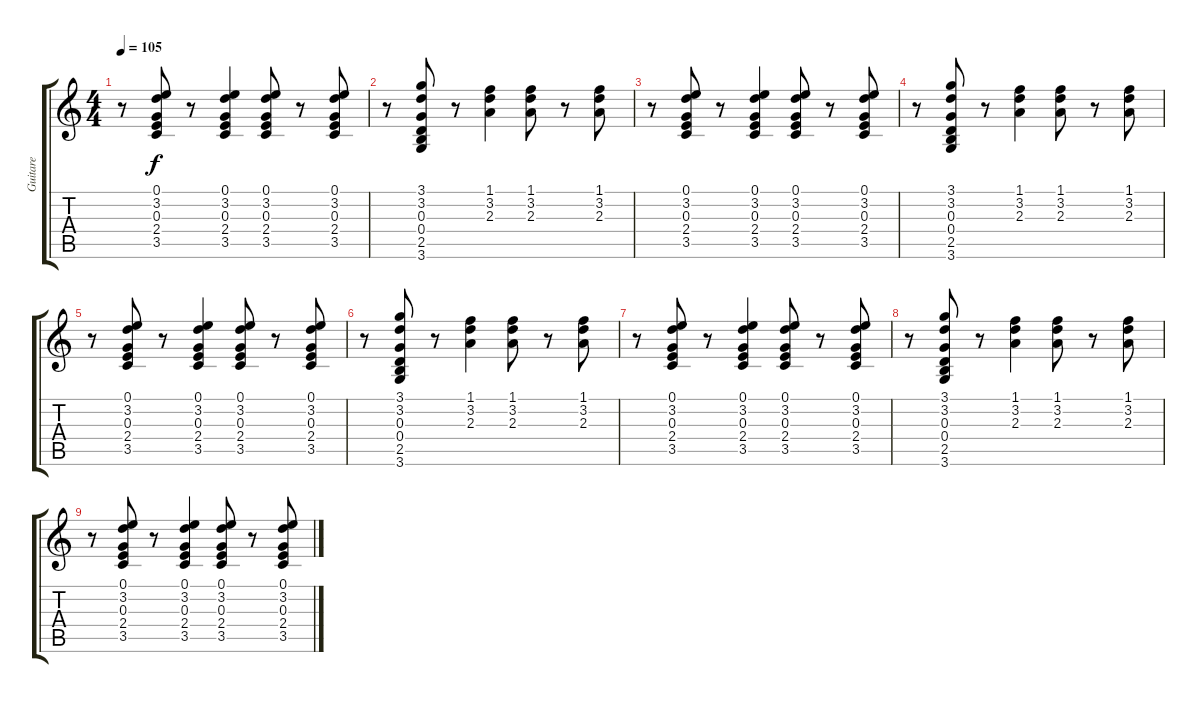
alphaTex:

\track ("Guitare" "Guitare") {instrument acousticguitarnylon}
\staff {score tabs}
\tuning (E4 B3 G3 D3 A2 E2) {hide}
\ts (4 4)
\tempo 105
\clef g2
\ks c
r.8{dy f} (0.1 3.2 0.3 2.4 3.5).8 r.8 (0.1 3.2 0.3 2.4 3.5).4 (0.1 3.2 0.3 2.4 3.5).8 r.8 (0.1 3.2 0.3 2.4 3.5).8 |
r.8 (3.1 3.2 0.3 0.4 2.5 3.6).8 r.8 (1.1 3.2 2.3).4 (1.1 3.2 2.3).8 r.8 (1.1 3.2 2.3).8 |
r.8 (0.1 3.2 0.3 2.4 3.5).8 r.8 (0.1 3.2 0.3 2.4 3.5).4 (0.1 3.2 0.3 2.4 3.5).8 r.8 (0.1 3.2 0.3 2.4 3.5).8 |
r.8 (3.1 3.2 0.3 0.4 2.5 3.6).8 r.8 (1.1 3.2 2.3).4 (1.1 3.2 2.3).8 r.8 (1.1 3.2 2.3).8 |
r.8 (0.1 3.2 0.3 2.4 3.5).8 r.8 (0.1 3.2 0.3 2.4 3.5).4 (0.1 3.2 0.3 2.4 3.5).8 r.8 (0.1 3.2 0.3 2.4 3.5).8 |
r.8 (3.1 3.2 0.3 0.4 2.5 3.6).8 r.8 (1.1 3.2 2.3).4 (1.1 3.2 2.3).8 r.8 (1.1 3.2 2.3).8 |
r.8 (0.1 3.2 0.3 2.4 3.5).8 r.8 (0.1 3.2 0.3 2.4 3.5).4 (0.1 3.2 0.3 2.4 3.5).8 r.8 (0.1 3.2 0.3 2.4 3.5).8 |
r.8{volume 0} (3.1 3.2 0.3 0.4 2.5 3.6).8 r.8 (1.1 3.2 2.3).4 (1.1 3.2 2.3).8 r.8 (1.1 3.2 2.3).8 |
r.8 (0.1 3.2 0.3 2.4 3.5).8 r.8 (0.1 3.2 0.3 2.4 3.5).4 (0.1 3.2 0.3 2.4 3.5).8 r.8 (0.1 3.2 0.3 2.4 3.5).8
